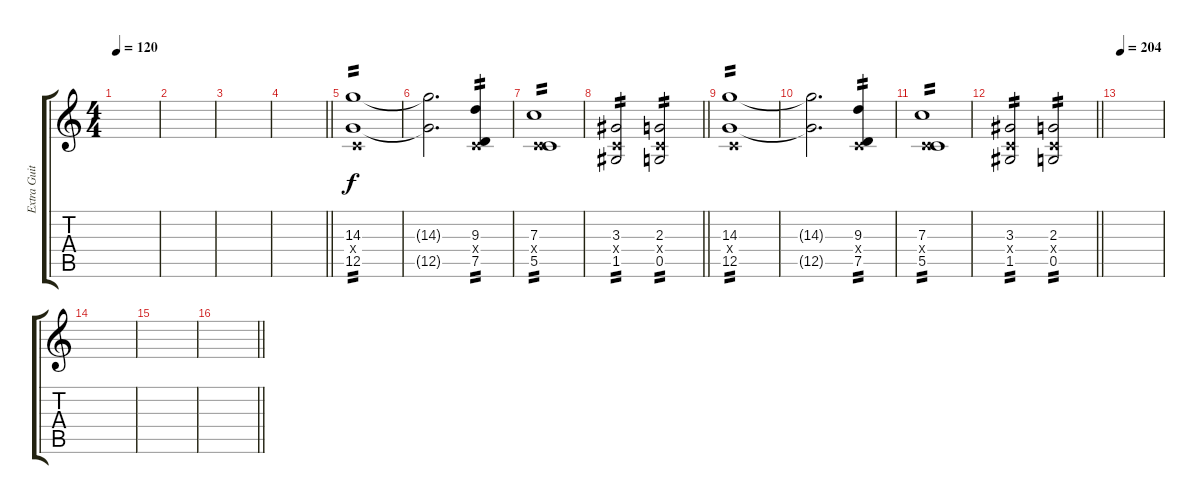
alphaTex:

\track ("Extra Guitar" "Extra Guit") {instrument distortionguitar}
\staff {score tabs}
\tuning (D4 A3 F3 C3 G2 C2) {hide}
\ts (4 4)
\tempo 120
\clef g2
\ks c
|
|
|
\barLineRight lightlight
|
\section ("" "")
(14.3 0.4{x} 12.5).1{tp 2} |
(14.3{t} 12.5{t}).2{d} (9.3 0.4{x} 7.5).4{tp 2} |
(7.3 0.4{x} 5.5).1{tp 2} |
\barLineRight lightlight
(3.3 0.4{x} 1.5).2{tp 2} (2.3 0.4{x} 0.5).2{tp 2} |
\section ("" "")
(14.3 0.4{x} 12.5).1{tp 2} |
(14.3{t} 12.5{t}).2{d} (9.3 0.4{x} 7.5).4{tp 2} |
(7.3 0.4{x} 5.5).1{tp 2} |
\barLineRight lightlight
(3.3 0.4{x} 1.5).2{tp 2} (2.3 0.4{x} 0.5).2{tp 2} |
\section ("" "")
\tempo 204
|
|
|
\barLineRight lightlight
